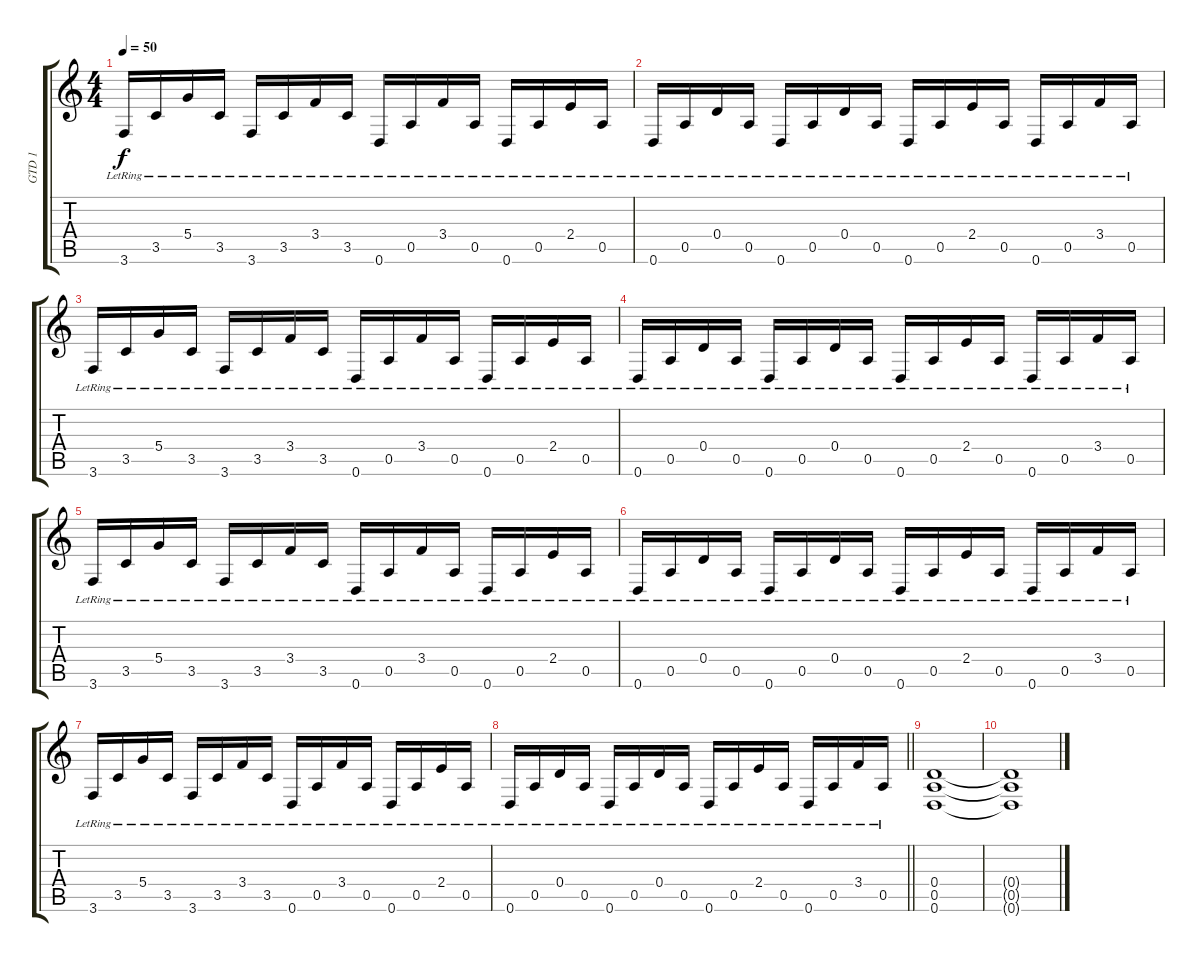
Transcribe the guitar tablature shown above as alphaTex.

\track ("GTD 1" "GTD 1") {instrument distortionguitar}
\staff {score tabs}
\tuning (E4 B3 G3 D3 A2 D2) {hide}
\ts (4 4)
\tempo 50
\clef g2
\ks c
3.6{lr}.16{dy f} 3.5{lr}.16 5.4{lr}.16 3.5{lr}.16 3.6{lr}.16 3.5{lr}.16 3.4{lr}.16 3.5{lr}.16 0.6{lr}.16 0.5{lr}.16 3.4{lr}.16 0.5{lr}.16 0.6{lr}.16 0.5{lr}.16 2.4{lr}.16 0.5{lr}.16 |
0.6{lr}.16 0.5{lr}.16 0.4{lr}.16 0.5{lr}.16 0.6{lr}.16 0.5{lr}.16 0.4{lr}.16 0.5{lr}.16 0.6{lr}.16 0.5{lr}.16 2.4{lr}.16 0.5{lr}.16 0.6{lr}.16 0.5{lr}.16 3.4{lr}.16 0.5{lr}.16 |
3.6{lr}.16 3.5{lr}.16 5.4{lr}.16 3.5{lr}.16 3.6{lr}.16 3.5{lr}.16 3.4{lr}.16 3.5{lr}.16 0.6{lr}.16 0.5{lr}.16 3.4{lr}.16 0.5{lr}.16 0.6{lr}.16 0.5{lr}.16 2.4{lr}.16 0.5{lr}.16 |
0.6{lr}.16 0.5{lr}.16 0.4{lr}.16 0.5{lr}.16 0.6{lr}.16 0.5{lr}.16 0.4{lr}.16 0.5{lr}.16 0.6{lr}.16 0.5{lr}.16 2.4{lr}.16 0.5{lr}.16 0.6{lr}.16 0.5{lr}.16 3.4{lr}.16 0.5{lr}.16 |
3.6{lr}.16 3.5{lr}.16 5.4{lr}.16 3.5{lr}.16 3.6{lr}.16 3.5{lr}.16 3.4{lr}.16 3.5{lr}.16 0.6{lr}.16 0.5{lr}.16 3.4{lr}.16 0.5{lr}.16 0.6{lr}.16 0.5{lr}.16 2.4{lr}.16 0.5{lr}.16 |
0.6{lr}.16 0.5{lr}.16 0.4{lr}.16 0.5{lr}.16 0.6{lr}.16 0.5{lr}.16 0.4{lr}.16 0.5{lr}.16 0.6{lr}.16 0.5{lr}.16 2.4{lr}.16 0.5{lr}.16 0.6{lr}.16 0.5{lr}.16 3.4{lr}.16 0.5{lr}.16 |
3.6{lr}.16 3.5{lr}.16 5.4{lr}.16 3.5{lr}.16 3.6{lr}.16 3.5{lr}.16 3.4{lr}.16 3.5{lr}.16 0.6{lr}.16 0.5{lr}.16 3.4{lr}.16 0.5{lr}.16 0.6{lr}.16 0.5{lr}.16 2.4{lr}.16 0.5{lr}.16 |
\barLineRight lightlight
0.6{lr}.16 0.5{lr}.16 0.4{lr}.16 0.5{lr}.16 0.6{lr}.16 0.5{lr}.16 0.4{lr}.16 0.5{lr}.16 0.6{lr}.16 0.5{lr}.16 2.4{lr}.16 0.5{lr}.16 0.6{lr}.16 0.5{lr}.16 3.4{lr}.16 0.5{lr}.16 |
\section ("" "")
(0.4 0.5 0.6).1 |
(0.4{t} 0.5{t} 0.6{t}).1
